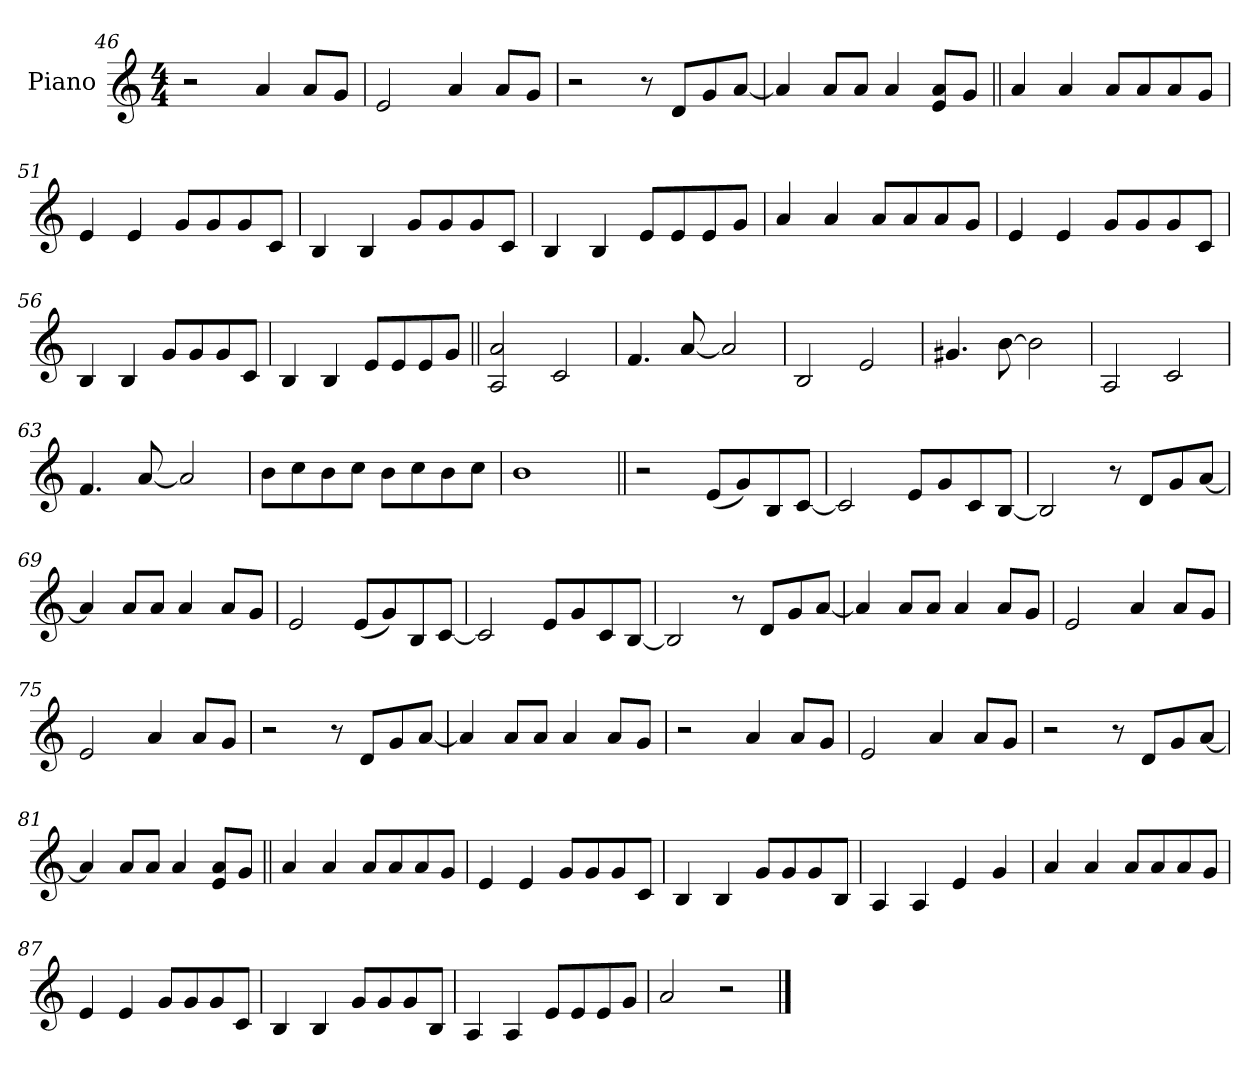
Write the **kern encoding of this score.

**kern
*part1
*staff1
*I"Piano
*I'Pno.
*clefG2
*k[]
*M4/4
=46
2r
4a
8aL
8gJ
=47
2e
4a
8aL
8gJ
=48
2r
8r
8dL
8g
[8aJ
=49
4a]
8aL
8aJ
4a
8e 8aL
8gJ
=50||
4a
4a
8aL
8a
8a
8gJ
=51
4e
4e
8gL
8g
8g
8cJ
=52
4B
4B
8gL
8g
8g
8cJ
=53
4B
4B
8eL
8e
8e
8gJ
=54
4a
4a
8aL
8a
8a
8gJ
=55
4e
4e
8gL
8g
8g
8cJ
=56
4B
4B
8gL
8g
8g
8cJ
=57
4B
4B
8eL
8e
8e
8gJ
=58||
2A 2a
2c
=59
4.f
[8a
2a]
=60
2B
2e
=61
4.g#X
[8b
2b]
=62
2A
2c
=63
4.f
[8a
2a]
=64
8bL
8cc
8b
8ccJ
8bL
8cc
8b
8ccJ
=65
1b
=66||
2r
(8eL
8g)
8B
[8cJ
=67
2c]
8eL
8g
8c
[8BJ
=68
2B]
8r
8dL
8g
[8aJ
=69
4a]
8aL
8aJ
4a
8aL
8gJ
=70
2e
(8eL
8g)
8B
[8cJ
=71
2c]
8eL
8g
8c
[8BJ
=72
2B]
8r
8dL
8g
[8aJ
=73
4a]
8aL
8aJ
4a
8aL
8gJ
=74
2e
4a
8aL
8gJ
=75
2e
4a
8aL
8gJ
=76
2r
8r
8dL
8g
[8aJ
=77
4a]
8aL
8aJ
4a
8aL
8gJ
=78
2r
4a
8aL
8gJ
=79
2e
4a
8aL
8gJ
=80
2r
8r
8dL
8g
[8aJ
=81
4a]
8aL
8aJ
4a
8e 8aL
8gJ
=82||
4a
4a
8aL
8a
8a
8gJ
=83
4e
4e
8gL
8g
8g
8cJ
=84
4B
4B
8gL
8g
8g
8BJ
=85
4A
4A
4e
4g
=86
4a
4a
8aL
8a
8a
8gJ
=87
4e
4e
8gL
8g
8g
8cJ
=88
4B
4B
8gL
8g
8g
8BJ
=89
4A
4A
8eL
8e
8e
8gJ
=90
2a
2r
==
*-
